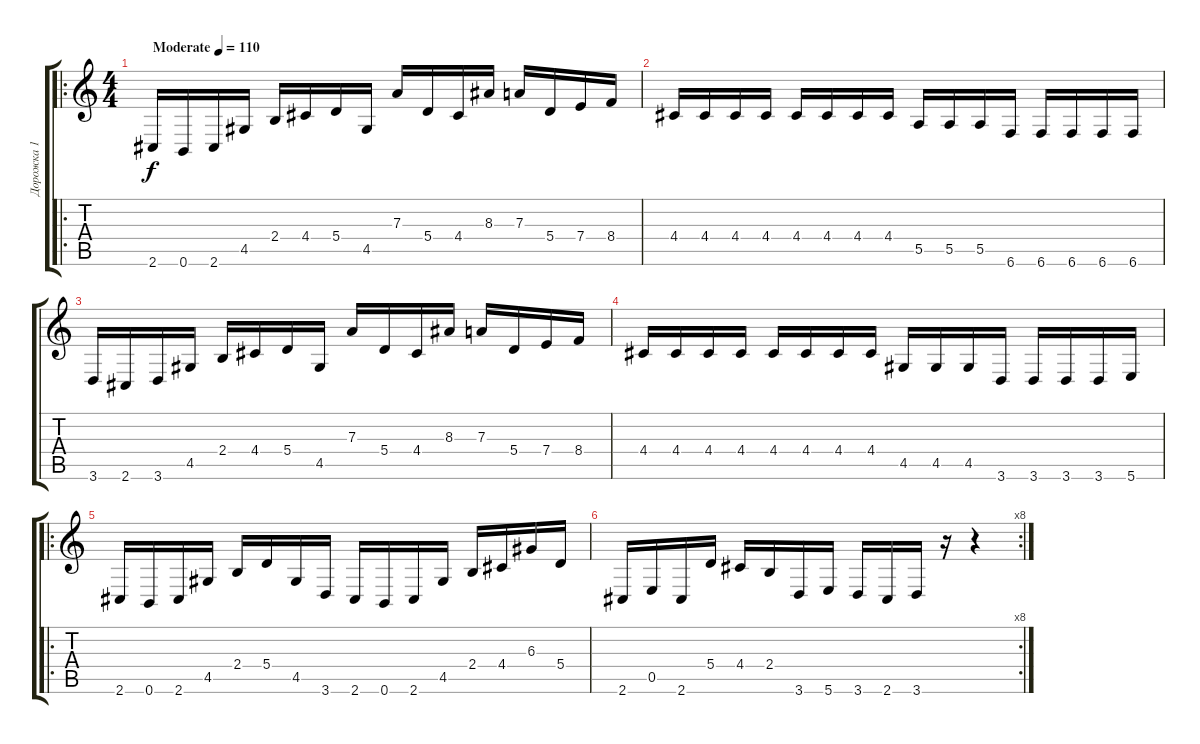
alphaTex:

\track ("Дорожка 1" "Дорожка 1") {instrument distortionguitar}
\staff {score tabs}
\tuning (B3 Gb3 D3 A2 E2 B1) {hide}
\ro
\ts (4 4)
\tempo (110 "Moderate")
\clef g2
\ks c
2.6.16{dy f instrument distortionguitar} 0.6.16 2.6.16 4.5.16 2.4.16 4.4.16 5.4.16 4.5.16 7.3.16 5.4.16 4.4.16 8.3.16 7.3.16 5.4.16 7.4.16 8.4.16 |
4.4.16 4.4.16 4.4.16 4.4.16 4.4.16 4.4.16 4.4.16 4.4.16 5.5.16 5.5.16 5.5.16 6.6.16 6.6.16 6.6.16 6.6.16 6.6.16 |
3.6.16 2.6.16 3.6.16 4.5.16 2.4.16 4.4.16 5.4.16 4.5.16 7.3.16 5.4.16 4.4.16 8.3.16 7.3.16 5.4.16 7.4.16 8.4.16 |
4.4.16 4.4.16 4.4.16 4.4.16 4.4.16 4.4.16 4.4.16 4.4.16 4.5.16 4.5.16 4.5.16 3.6.16 3.6.16 3.6.16 3.6.16 5.6.16 |
\ro
2.6.16 0.6.16 2.6.16 4.5.16 2.4.16 5.4.16 4.5.16 3.6.16 2.6.16 0.6.16 2.6.16 4.5.16 2.4.16 4.4.16 6.3.16 5.4.16 |
\rc 8
2.6.16 0.5.16 2.6.16 5.4.16 4.4.16 2.4.16 3.6.16 5.6.16 3.6.16 2.6.16 3.6.16 r.16 r.4
